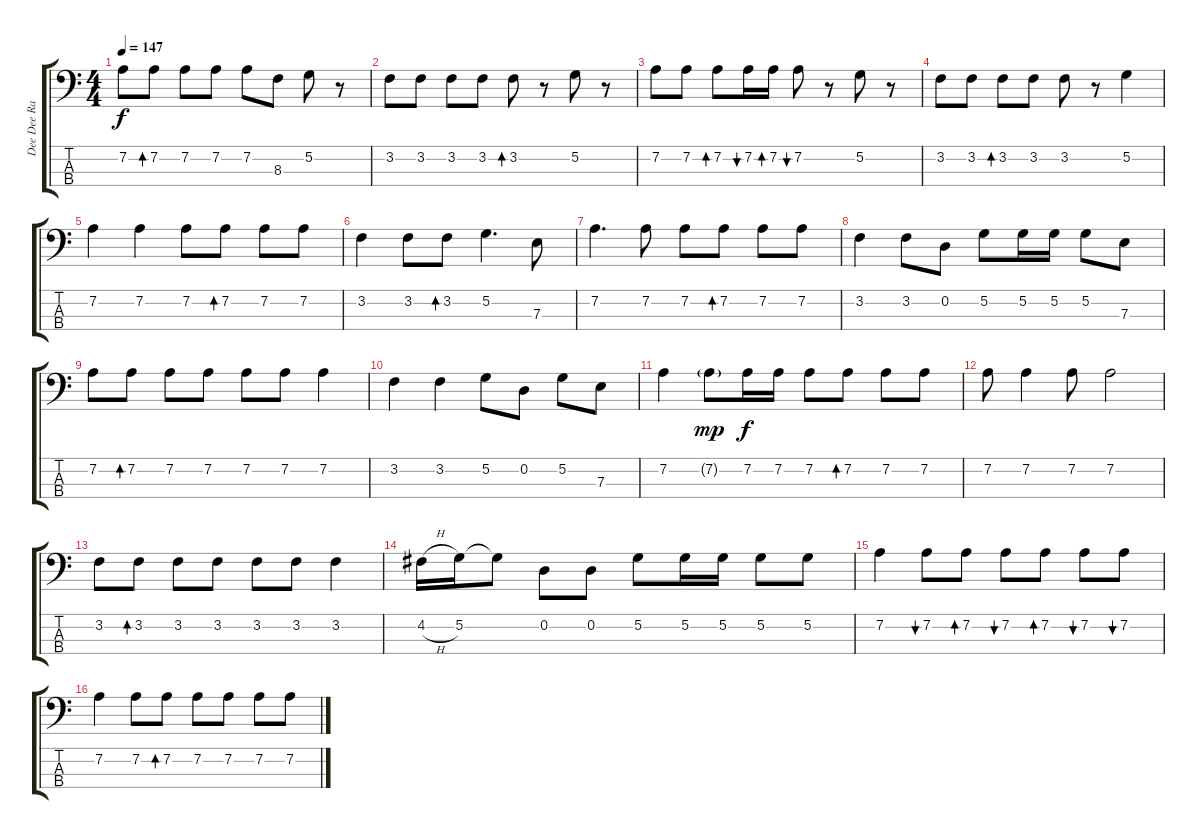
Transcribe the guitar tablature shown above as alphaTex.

\track ("Dee Dee Ramone - Bass" "Dee Dee Ra") {instrument electricbasspick}
\staff {score tabs}
\tuning (G2 D2 A1 E1) {hide}
\ts (4 4)
\tempo 147
\clef f4
\ks c
7.2.8{dy f instrument electricbasspick} 7.2.8{bd 240} 7.2.8 7.2.8 7.2.8 8.3.8 5.2.8 r.8 |
3.2.8 3.2.8 3.2.8 3.2.8 3.2.8{bd 240} r.8 5.2.8 r.8 |
7.2.8 7.2.8 7.2.8{bd 240} 7.2.16{bu 120} 7.2.16{bd 120} 7.2.8{bu 240} r.8 5.2.8 r.8 |
3.2.8 3.2.8 3.2.8{bd 240} 3.2.8 3.2.8 r.8 5.2.4 |
7.2.4 7.2.4 7.2.8 7.2.8{bd 240} 7.2.8 7.2.8 |
3.2.4 3.2.8 3.2.8{bd 240} 5.2.4{d} 7.3.8 |
7.2.4{d} 7.2.8 7.2.8 7.2.8{bd 240} 7.2.8 7.2.8 |
3.2.4 3.2.8 0.2.8 5.2.8 5.2.16 5.2.16 5.2.8 7.3.8 |
7.2.8 7.2.8{bd 240} 7.2.8 7.2.8 7.2.8 7.2.8 7.2.4 |
3.2.4 3.2.4 5.2.8 0.2.8 5.2.8 7.3.8 |
7.2.4 7.2{g}.8{dy mp} 7.2.16{dy f} 7.2.16 7.2.8 7.2.8{bd 240} 7.2.8 7.2.8 |
7.2.8 7.2.4 7.2.8 7.2.2 |
3.2.8 3.2.8{bd 240} 3.2.8 3.2.8 3.2.8 3.2.8 3.2.4 |
4.2{h}.16 5.2.16 5.2{t}.8 0.2.8 0.2.8 5.2.8 5.2.16 5.2.16 5.2.8 5.2.8 |
7.2.4 7.2.8{bu 240} 7.2.8{bd 240} 7.2.8{bu 240} 7.2.8{bd 240} 7.2.8{bu 240} 7.2.8{bu 240} |
7.2.4 7.2.8 7.2.8{bd 240} 7.2.8 7.2.8 7.2.8 7.2.8
